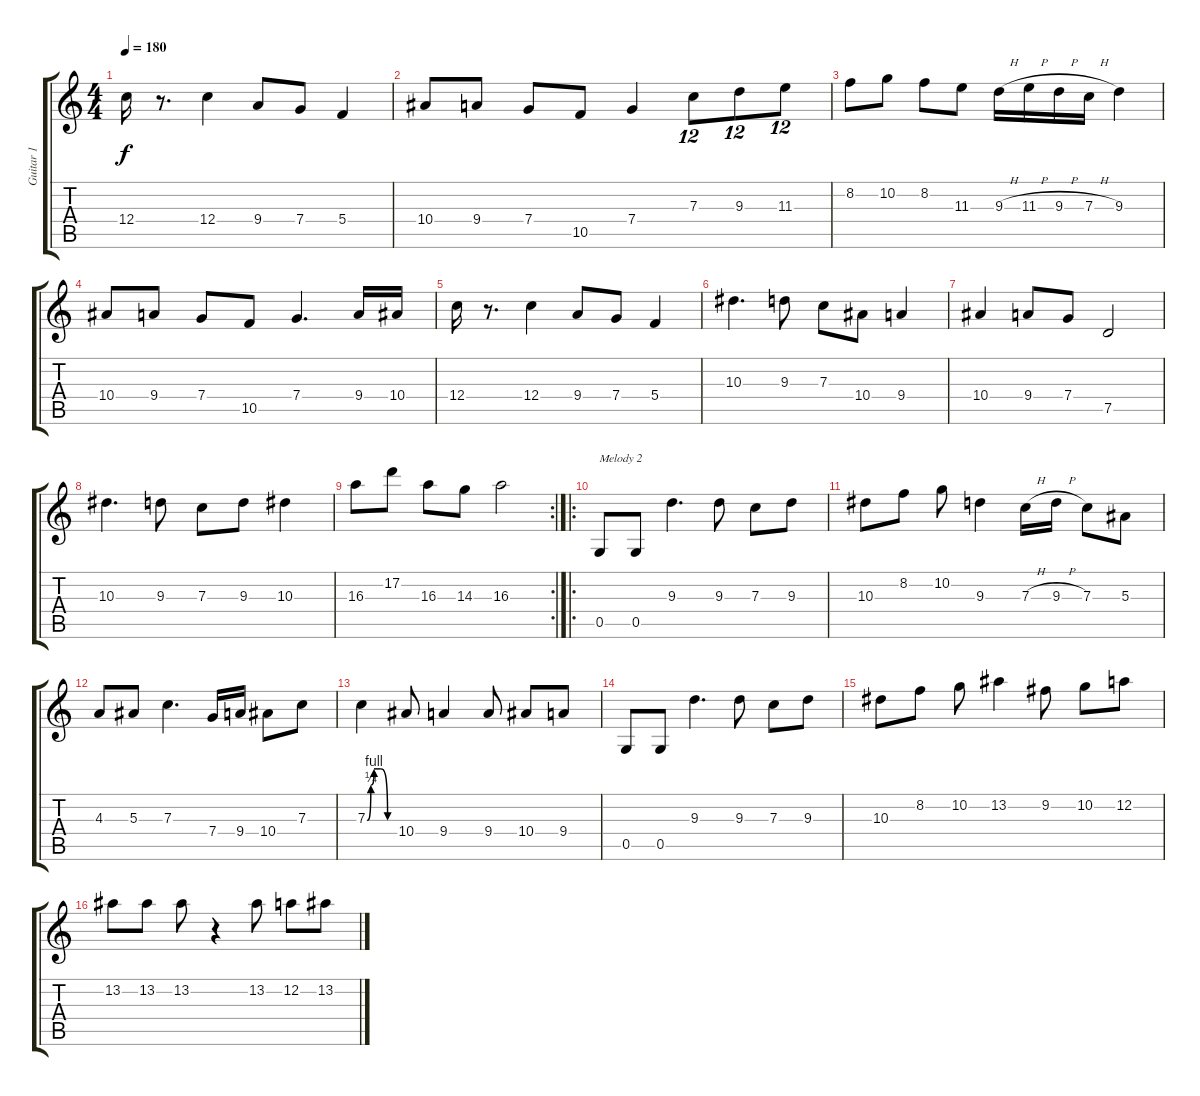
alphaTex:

\track ("Guitar 1" "Guitar 1") {instrument acousticguitarnylon}
\staff {score tabs}
\tuning (D4 A3 F3 C3 G2 D2) {hide}
\ts (4 4)
\tempo 180
\clef g2
\ks c
12.4.16{dy f} r.8{d} 12.4.4 9.4.8 7.4.8 5.4.4 |
10.4.8 9.4.8 7.4.8 10.5.8 7.4.4 7.3.8{tu (12 8)} 9.3.8{tu (12 8)} 11.3.8{tu (12 8)} |
8.2.8 10.2.8 8.2.8 11.3.8 9.3{h}.16 11.3{h}.16 9.3{h}.16 7.3{h}.16 9.3.4 |
10.4.8 9.4.8 7.4.8 10.5.8 7.4.4{d} 9.4.16 10.4.16 |
12.4.16 r.8{d} 12.4.4 9.4.8 7.4.8 5.4.4 |
10.3.4{d} 9.3.8 7.3.8 10.4.8 9.4.4 |
10.4.4 9.4.8 7.4.8 7.5.2 |
10.3.4{d} 9.3.8 7.3.8 9.3.8 10.3.4 |
\rc 2
16.3.8 17.2.8 16.3.8 14.3.8 16.3.2 |
\ro
0.5.8{txt "Melody 2"} 0.5.8 9.3.4{d} 9.3.8 7.3.8 9.3.8 |
10.3.8 8.2.8 10.2.8 9.3.4 7.3{h}.16 9.3{h}.16 7.3.8 5.3.8 |
4.3.8 5.3.8 7.3.4{d} 7.4.16 9.4.16 10.4.8 7.3.8 |
7.3{be (custom 0 0 8 1 15 4 30 4 45 0 60 0)}.4 10.4.8 9.4.4 9.4.8 10.4.8 9.4.8 |
0.5.8 0.5.8 9.3.4{d} 9.3.8 7.3.8 9.3.8 |
10.3.8 8.2.8 10.2.8 13.2.4 9.2.8 10.2.8 12.2.8 |
13.2.8 13.2.8 13.2.8 r.4 13.2.8 12.2.8 13.2.8
